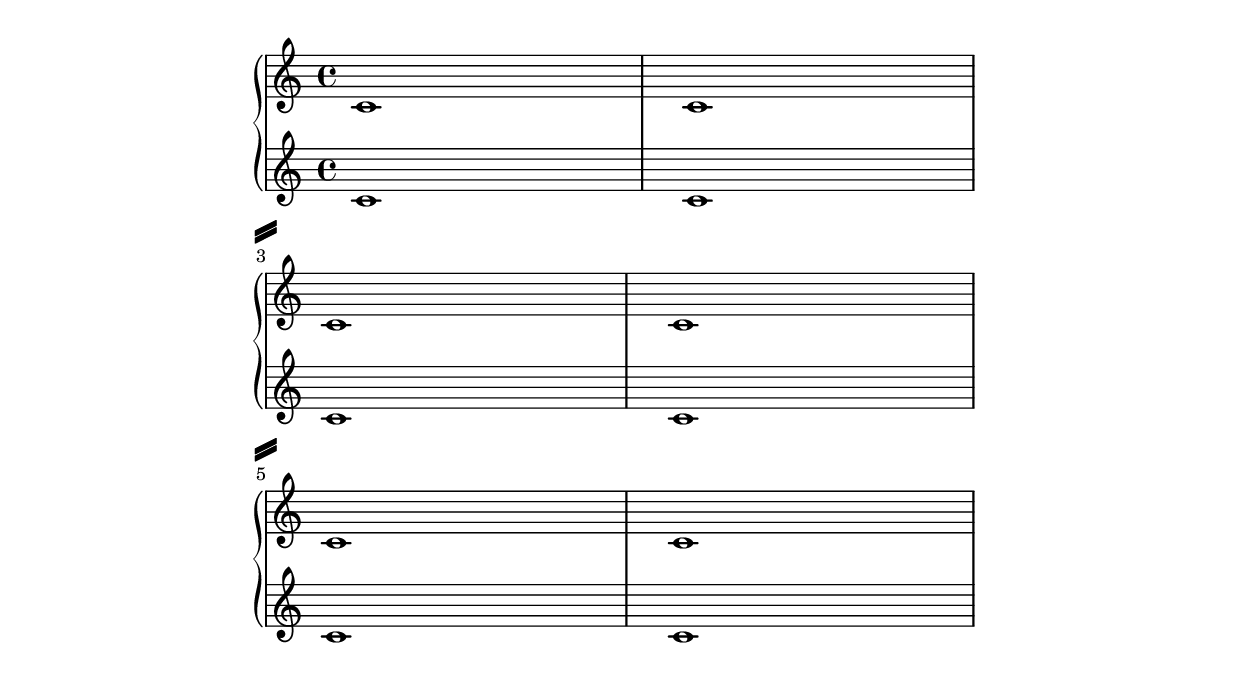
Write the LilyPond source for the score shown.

%% Generated by lilypond-book
%% Options: [exampleindent=10.16\mm,indent=0\mm,line-width=160\mm]
\include "lilypond-book-preamble.ly"


% ****************************************************************
% Start cut-&-pastable-section
% ****************************************************************

#(ly:set-option 'eps-box-padding 3.000000)



\paper {
  indent = 0\mm
  line-width = 160\mm
  % offset the left padding, also add 1mm as lilypond creates cropped
  % images with a little space on the right
  line-width = #(- line-width (* mm  3.000000) (* mm 1))
}

\layout {
  
}




% ****************************************************************
% ly snippet:
% ****************************************************************
\sourcefilename "snippets/setting-system-separators.ly"
\sourcefileline 0
%% DO NOT EDIT this file manually; it was automatically
%% generated from the LilyPond Snippet Repository
%% (http://lsr.di.unimi.it).
%%
%% Make any changes in the LSR itself, or in
%% `Documentation/snippets/new/`, then run
%% `scripts/auxiliar/makelsr.pl`.
%%
%% This file is in the public domain.

\version "2.23.13"

\header {
%% Translation of GIT committish: a8a85e19654e46d725563e6deba44083ef137a2c
  texidocja = "
システムとシステムの間にシステム セパレータを挿入することができます。@c
任意のマークアップが使用できますが、デフォルト値は @code{\\slashSeparator}
となっています。
"
  doctitleja = "システム セパレータを設定する"

%% Translation of GIT committish: a3fd5364fc4f247579da0ed2bfea887ab37285c6
  texidocfr = "
La séparation entre deux systèmes consécutifs peut être mise en
évidence par n'importe quel @emph{markup}. LilyPond dispose à cet effet
d'une double oblique inversée : @code{\\slashSeparator}.
"

  doctitlefr = "Séparation visuelle entre les systèmes"

%% Translation of GIT committish: ff9ca62acddb818b7788d7818a5c7eb0ddb6cdcb
  texidoces = "
Se pueden insertar separadores sistema entre los sistemas de una
página.  Se puede usar cualquier elemento de marcado, pero
@code{\\slashSeparator} está disponible como una elección
predeterminada adecuada.

"
  doctitlees = "Fijar un separador entre los sistemas"

%% Translation of GIT committish: ff9ca62acddb818b7788d7818a5c7eb0ddb6cdcb
  texidocca = "
Es poden inserir separadors de sistema entre els sistemes d'una pàgina.
Es pot usar qualsevol element de marcatge, però hi ha
@code{\\slashSeparator} com una elecció predeterminada adequada.

"
  doctitleca = "Fixació d'un separador entre els sistemes"

  lsrtags = "paper-and-layout, staff-notation, tweaks-and-overrides"

  texidoc = "
System separators can be inserted between systems.  Any markup can be
used, but @code{\\slashSeparator} has been provided as a sensible
default.
"

  doctitle = "Setting system separators"
} % begin verbatim


\paper {
  system-separator-markup = \slashSeparator
  line-width = 120
}

notes = \relative c' {
  c1 | c \break
  c1 | c \break
  c1 | c
}

\book {
  \score {
    \new GrandStaff <<
      \new Staff \notes
      \new Staff \notes
    >>
  }
}



% ****************************************************************
% end ly snippet
% ****************************************************************
